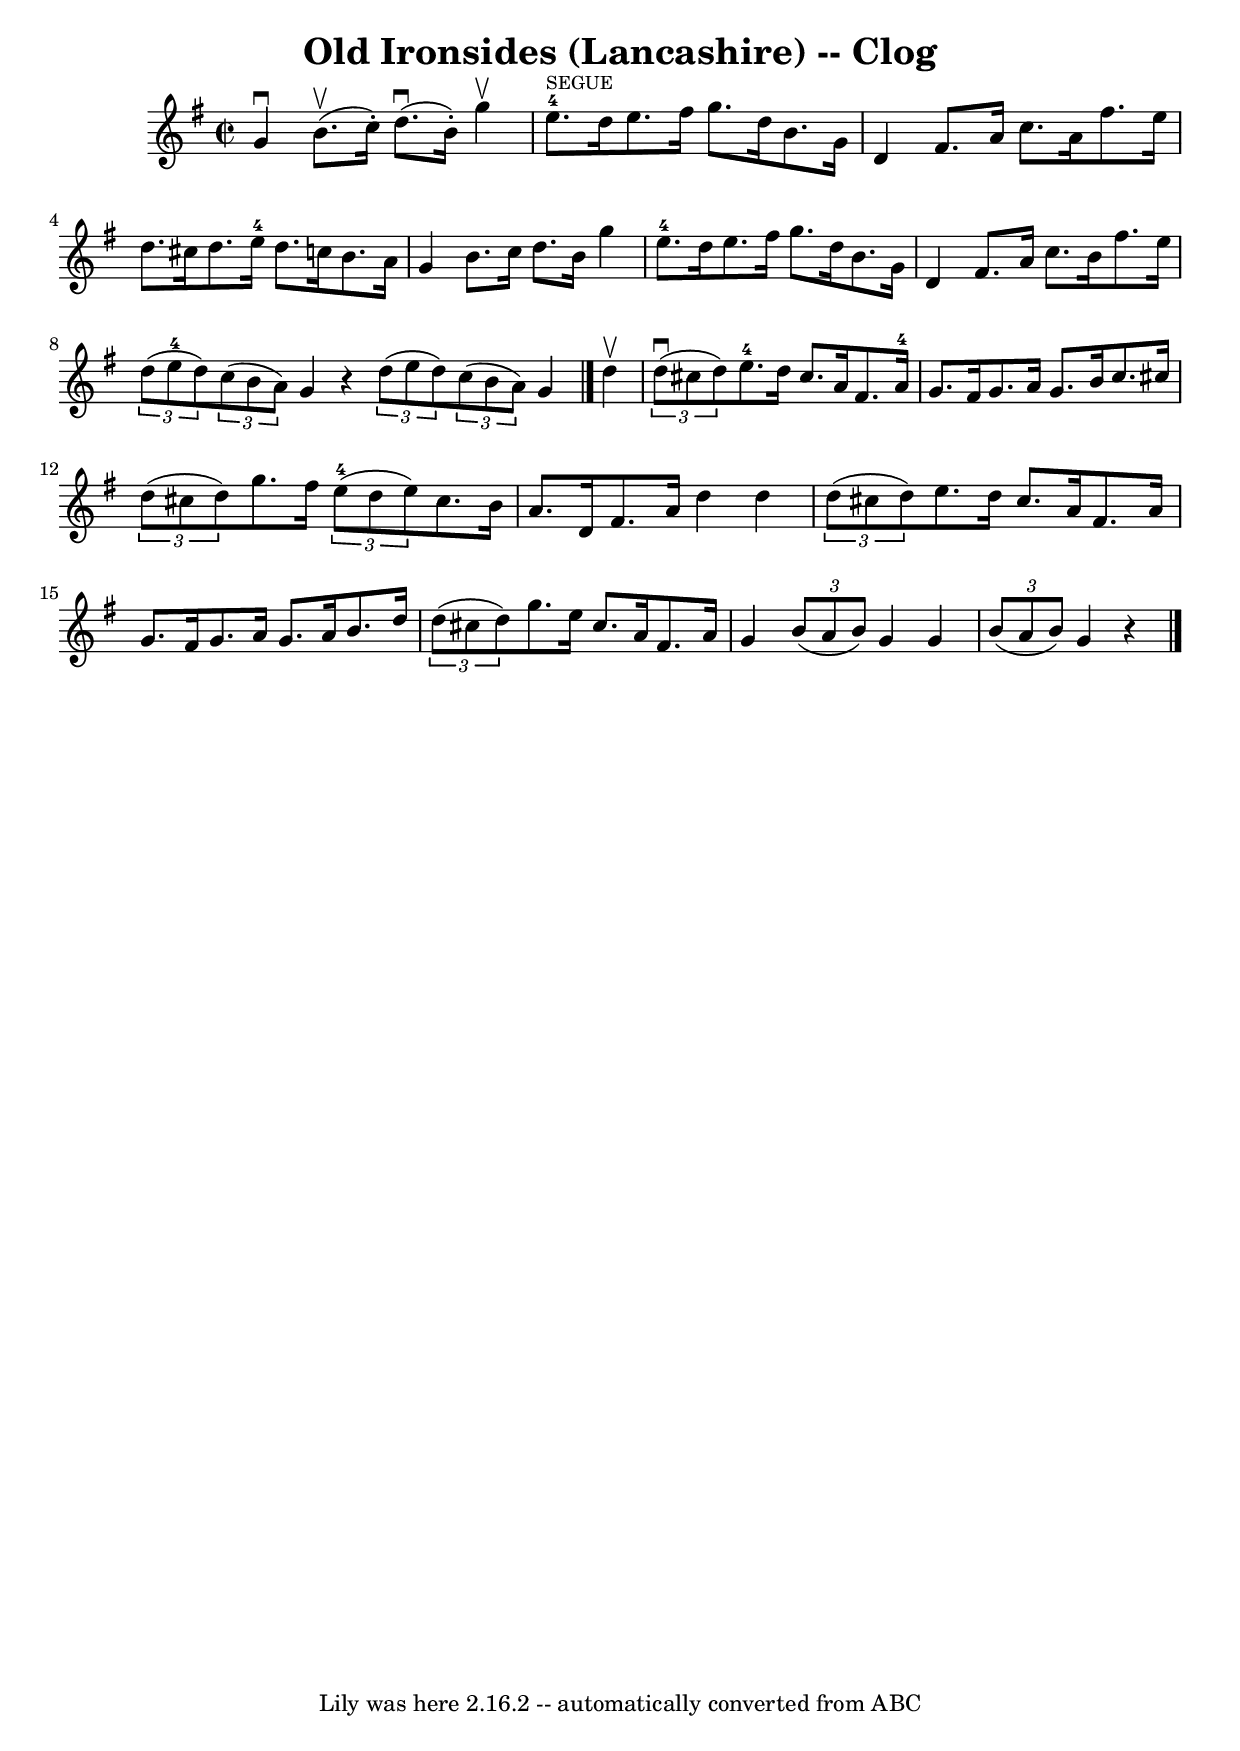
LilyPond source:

\version "2.7.40"
\include "Mammoth.ily"
\header {
	book = "Ryan's Mammoth Collection"
	crossRefNumber = "1"
	footnotes = "\\\\157 933"
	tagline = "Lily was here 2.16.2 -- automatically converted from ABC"
	title = "Old Ironsides (Lancashire) -- Clog"
}
voicedefault =  {
\set Score.defaultBarType = "empty"

\override Staff.TimeSignature #'style = #'C
 \time 2/2 \key g \major g'4^\downbow b'8.^\upbow(c''16 -.) d''8. 
^\downbow(b'16 -.) g''4^\upbow   |
 e''8.^\segue-4   
d''16 e''8. fis''16 g''8. d''16 b'8. g'16    |
 d'4 
 fis'8. a'16 c''8. a'16 fis''8. e''16    |
 d''8.    
cis''16 d''8. e''16-4 d''8. c''!16 b'8. a'16    |
    
 g'4 b'8. c''16 d''8. b'16 g''4    |
 e''8.-4   
d''16 e''8. fis''16 g''8. d''16 b'8. g'16    |
 d'4 
 fis'8. a'16 c''8. b'16 fis''8. e''16    |
   
\times 2/3 { d''8 (e''8-4 d''8) }   \times 2/3 { c''8 (b'8    
a'8) } g'4    r4   \bar ":|"   \times 2/3 { d''8 (e''8 d''8) }  
 \times 2/3 { c''8 (b'8 a'8) } g'4  \bar "|." d''4^\upbow 
|
     \times 2/3 { d''8^\downbow(cis''8 d''8) } e''8. 
-4 d''16 cis''8. a'16 fis'8. a'16-4   |
 g'8.    
fis'16 g'8. a'16 g'8. b'16 c''8. cis''16    |
     
\times 2/3 { d''8 (cis''8 d''8) } g''8. fis''16      
\times 2/3 { e''8-4(d''8 e''8) } cis''8. b'16    |
   
a'8. d'16 fis'8. a'16 d''4 d''4    |
     \times 2/3 {   
d''8 (cis''8 d''8) } e''8. d''16 cis''8. a'16 fis'8.    
a'16    |
 g'8. fis'16 g'8. a'16 g'8. a'16 b'8.    
d''16    |
     \times 2/3 { d''8 (cis''8 d''8) } g''8.    
e''16 cis''8. a'16 fis'8. a'16    |
 g'4    \times 2/3 {   
b'8 (a'8 b'8) } g'4  \bar ":|" g'4    \times 2/3 { b'8 (a'8   
 b'8) } g'4    r4   \bar "|."   
}

\score{
    <<

	\context Staff="default"
	{
	    \voicedefault 
	}

    >>
	\layout {
	}
	\midi {}
}
